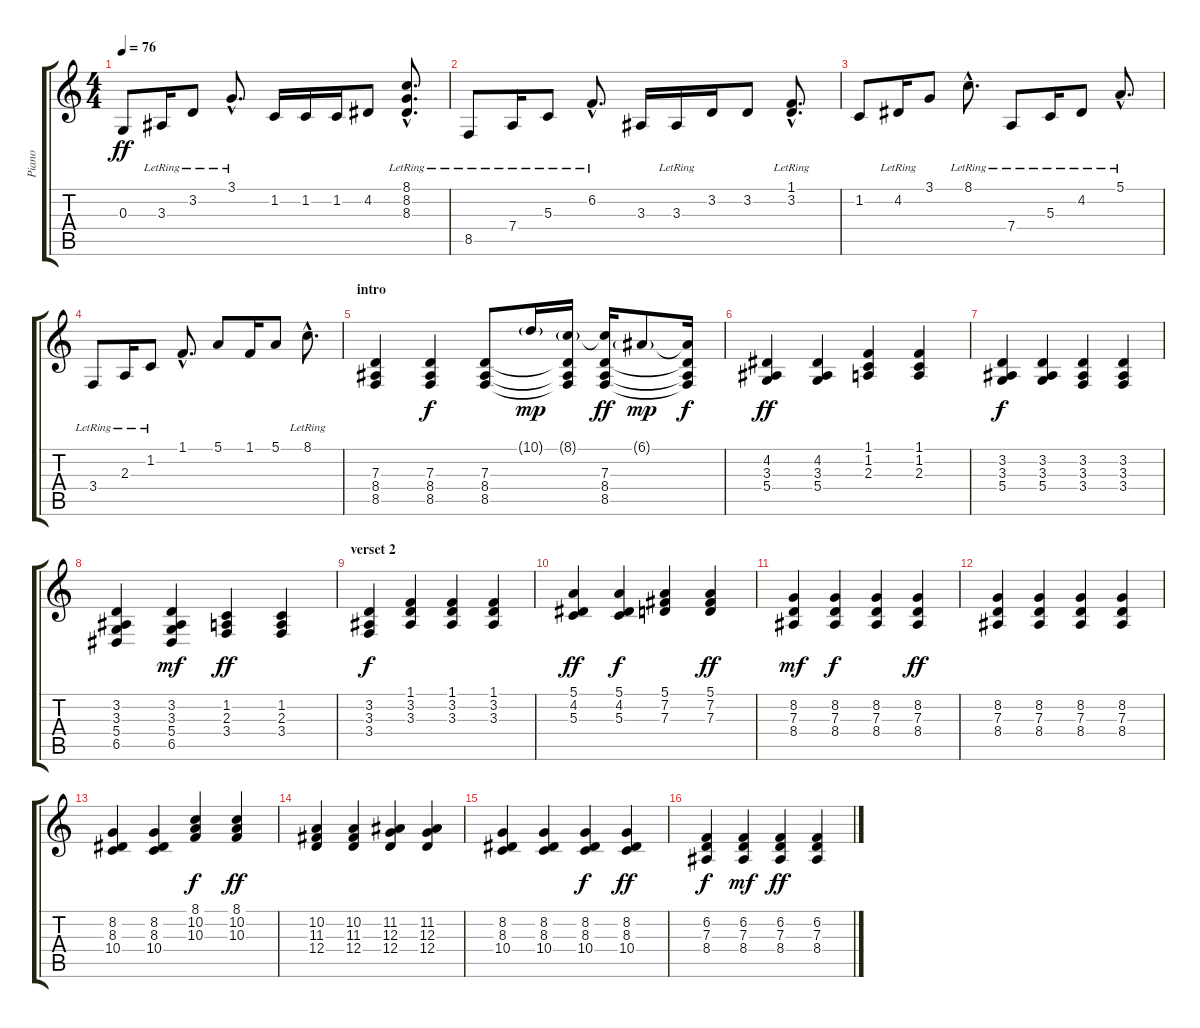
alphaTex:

\track ("Piano" "Piano") {instrument electricpiano2}
\staff {score tabs}
\tuning (E4 B3 G3 D3 A2 E2) {hide}
\ts (4 4)
\tempo 76
\clef g2
\ks c
0.3.8{dy ff} 3.3{lr}.16 3.2{lr}.8 3.1{hac lr}.8{d} 1.2.16 1.2.16 1.2.16 4.2.8 (8.1{hac lr} 8.2{hac lr} 8.3{hac lr}).8{d} |
8.5{lr}.8 7.4{lr}.16 5.3{lr}.8 6.2{hac lr}.8{d} 3.3.16 3.3{lr}.16 3.2.16 3.2.8 (1.1{hac lr} 3.2{hac lr}).8{d} |
1.2.8 4.2{lr}.16 3.1.8 8.1{hac lr}.8{d} 7.4{lr}.8 5.3{lr}.16 4.2{lr}.8 5.1{hac lr}.8{d} |
3.4{lr}.8 2.3{lr}.16 1.2{lr}.8 1.1{hac}.8{d} 5.1.8 1.1.16 5.1.8 8.1{hac lr}.8{d} |
\section ("" "intro")
(7.3 8.4 8.5).4 (7.3 8.4 8.5).4{dy f} (7.3 8.4 8.5).8 10.1{g}.16{dy mp} (8.1{g} 7.3{t} 8.4{t} 8.5{t}).16 (8.1{t} 7.3 8.4 8.5).16{dy ff} 6.1{g}.8{dy mp} (6.1{t} 7.3{t} 8.4{t} 8.5{t}).16{dy f} |
(4.2 3.3 5.4).4{dy ff} (4.2 3.3 5.4).4 (1.1 1.2 2.3).4 (1.1 1.2 2.3).4 |
(3.2 3.3 5.4).4{dy f} (3.2 3.3 5.4).4 (3.2 3.3 3.4).4 (3.2 3.3 3.4).4 |
(3.2 3.3 5.4 6.5).4 (3.2 3.3 5.4 6.5).4{dy mf} (1.2 2.3 3.4).4{dy ff} (1.2 2.3 3.4).4 |
\section ("" "verset 2")
(3.2 3.3 3.4).4{dy f} (1.1 3.2 3.3).4 (1.1 3.2 3.3).4 (1.1 3.2 3.3).4 |
(5.1 4.2 5.3).4{dy ff} (5.1 4.2 5.3).4{dy f} (5.1 7.2 7.3).4 (5.1 7.2 7.3).4{dy ff} |
(8.2 7.3 8.4).4{dy mf} (8.2 7.3 8.4).4{dy f} (8.2 7.3 8.4).4 (8.2 7.3 8.4).4{dy ff} |
(8.2 7.3 8.4).4 (8.2 7.3 8.4).4 (8.2 7.3 8.4).4 (8.2 7.3 8.4).4 |
(8.2 8.3 10.4).4 (8.2 8.3 10.4).4 (8.1 10.2 10.3).4{dy f} (8.1 10.2 10.3).4{dy ff} |
(10.2 11.3 12.4).4 (10.2 11.3 12.4).4 (11.2 12.3 12.4).4 (11.2 12.3 12.4).4 |
(8.2 8.3 10.4).4 (8.2 8.3 10.4).4 (8.2 8.3 10.4).4{dy f} (8.2 8.3 10.4).4{dy ff} |
(6.2 7.3 8.4).4{dy f} (6.2 7.3 8.4).4{dy mf} (6.2 7.3 8.4).4{dy ff} (6.2 7.3 8.4).4
